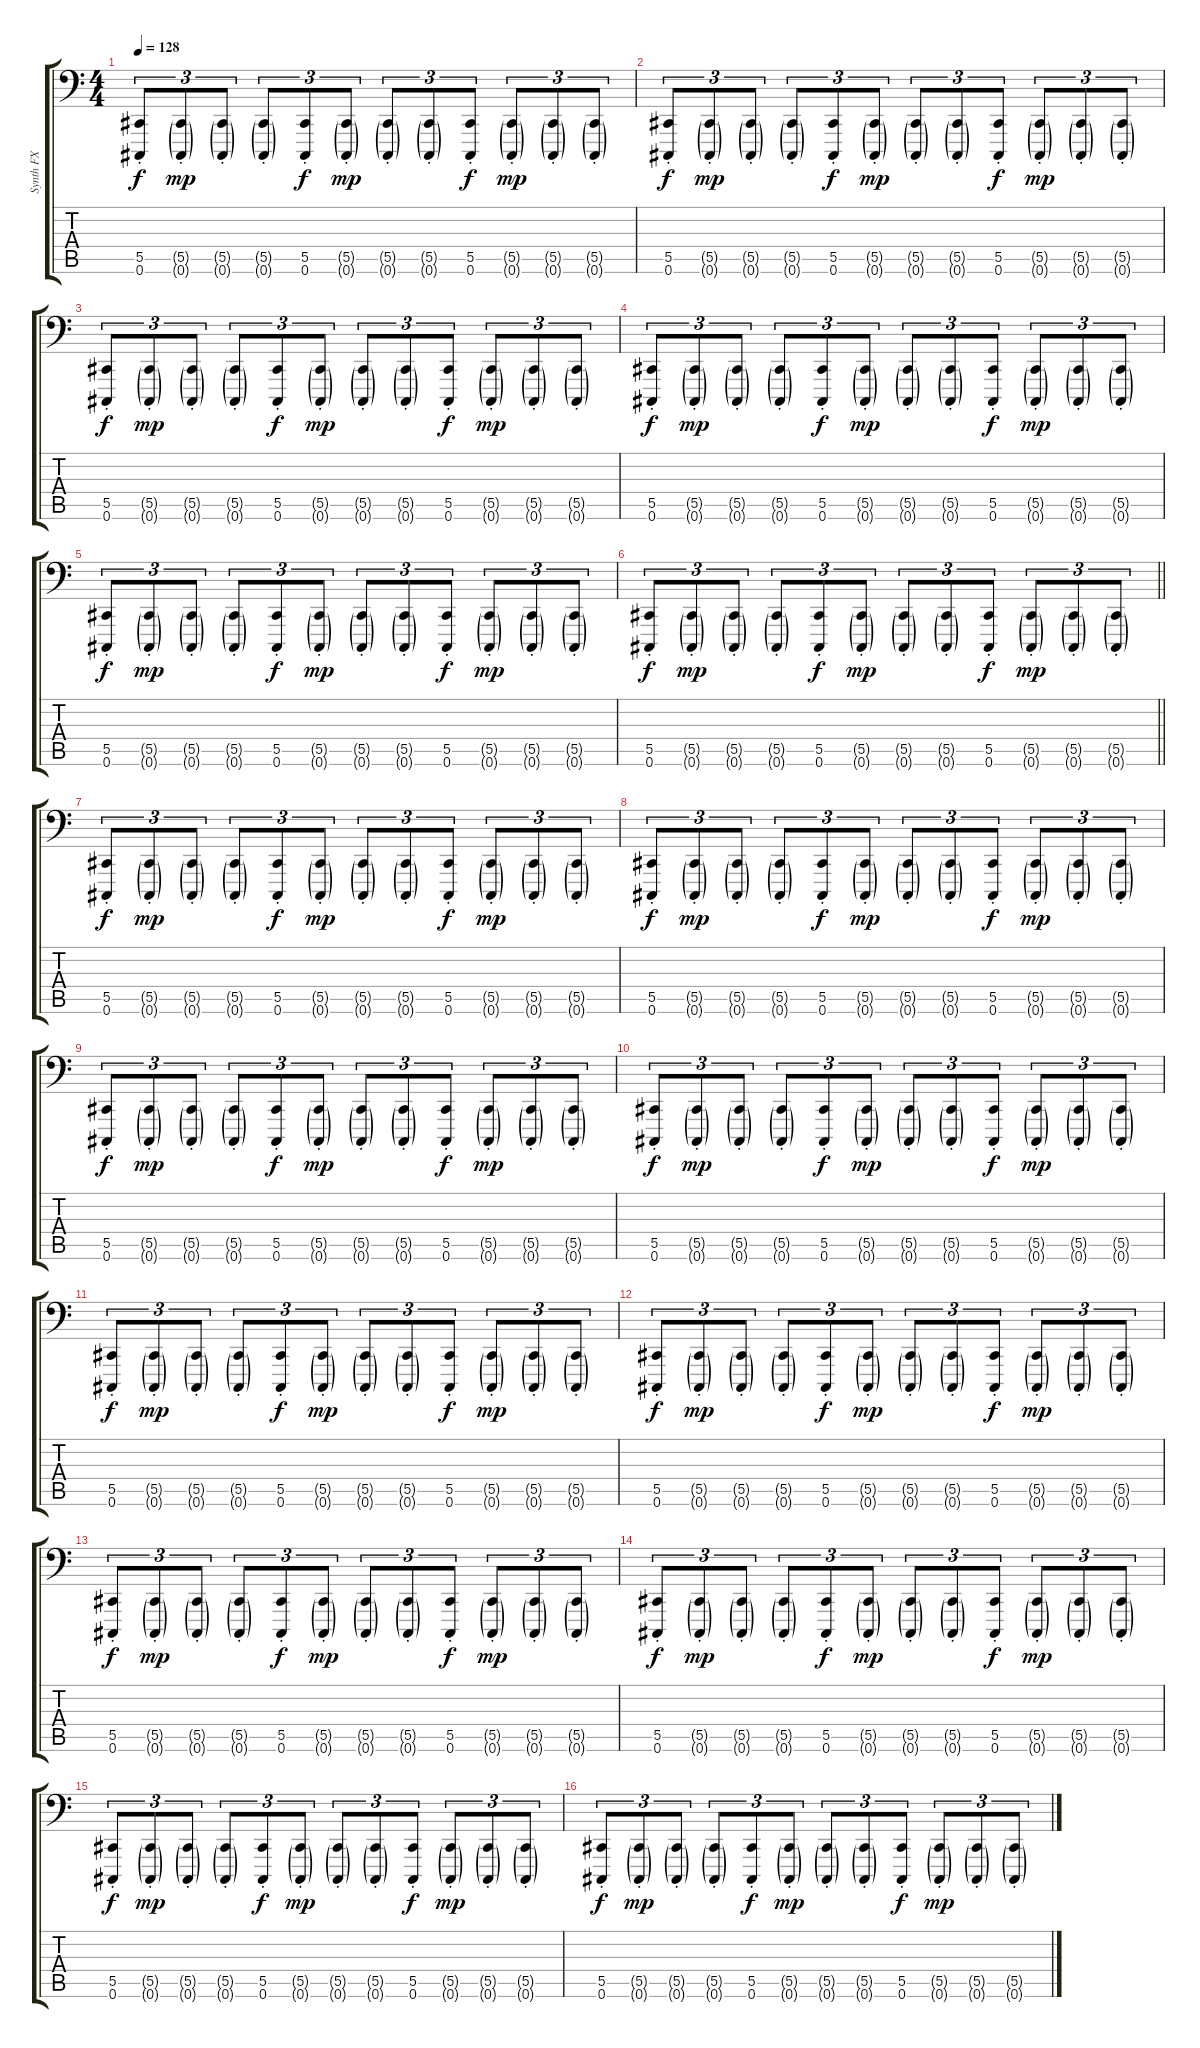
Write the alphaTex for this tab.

\track ("Synth FX" "Synth FX") {instrument lead2sawtooth}
\staff {score tabs}
\tuning (Eb3 Bb2 Gb2 Db2 Ab1 Db1) {hide}
\ts (4 4)
\tempo 128
\clef f4
\ks c
(5.5{st} 0.6{st}).8{tu (3 2) dy f} (5.5{g st} 0.6{g st}).8{tu (3 2) dy mp} (5.5{g st} 0.6{g st}).8{tu (3 2)} (5.5{g st} 0.6{g st}).8{tu (3 2)} (5.5{st} 0.6{st}).8{tu (3 2) dy f} (5.5{g st} 0.6{g st}).8{tu (3 2) dy mp} (5.5{g st} 0.6{g st}).8{tu (3 2)} (5.5{g st} 0.6{g st}).8{tu (3 2)} (5.5{st} 0.6{st}).8{tu (3 2) dy f} (5.5{g st} 0.6{g st}).8{tu (3 2) dy mp} (5.5{g st} 0.6{g st}).8{tu (3 2)} (5.5{g st} 0.6{g st}).8{tu (3 2)} |
(5.5{st} 0.6{st}).8{tu (3 2) dy f} (5.5{g st} 0.6{g st}).8{tu (3 2) dy mp} (5.5{g st} 0.6{g st}).8{tu (3 2)} (5.5{g st} 0.6{g st}).8{tu (3 2)} (5.5{st} 0.6{st}).8{tu (3 2) dy f} (5.5{g st} 0.6{g st}).8{tu (3 2) dy mp} (5.5{g st} 0.6{g st}).8{tu (3 2)} (5.5{g st} 0.6{g st}).8{tu (3 2)} (5.5{st} 0.6{st}).8{tu (3 2) dy f} (5.5{g st} 0.6{g st}).8{tu (3 2) dy mp} (5.5{g st} 0.6{g st}).8{tu (3 2)} (5.5{g st} 0.6{g st}).8{tu (3 2)} |
(5.5{st} 0.6{st}).8{tu (3 2) dy f} (5.5{g st} 0.6{g st}).8{tu (3 2) dy mp} (5.5{g st} 0.6{g st}).8{tu (3 2)} (5.5{g st} 0.6{g st}).8{tu (3 2)} (5.5{st} 0.6{st}).8{tu (3 2) dy f} (5.5{g st} 0.6{g st}).8{tu (3 2) dy mp} (5.5{g st} 0.6{g st}).8{tu (3 2)} (5.5{g st} 0.6{g st}).8{tu (3 2)} (5.5{st} 0.6{st}).8{tu (3 2) dy f} (5.5{g st} 0.6{g st}).8{tu (3 2) dy mp} (5.5{g st} 0.6{g st}).8{tu (3 2)} (5.5{g st} 0.6{g st}).8{tu (3 2)} |
(5.5{st} 0.6{st}).8{tu (3 2) dy f} (5.5{g st} 0.6{g st}).8{tu (3 2) dy mp} (5.5{g st} 0.6{g st}).8{tu (3 2)} (5.5{g st} 0.6{g st}).8{tu (3 2)} (5.5{st} 0.6{st}).8{tu (3 2) dy f} (5.5{g st} 0.6{g st}).8{tu (3 2) dy mp} (5.5{g st} 0.6{g st}).8{tu (3 2)} (5.5{g st} 0.6{g st}).8{tu (3 2)} (5.5{st} 0.6{st}).8{tu (3 2) dy f} (5.5{g st} 0.6{g st}).8{tu (3 2) dy mp} (5.5{g st} 0.6{g st}).8{tu (3 2)} (5.5{g st} 0.6{g st}).8{tu (3 2)} |
(5.5{st} 0.6{st}).8{tu (3 2) dy f} (5.5{g st} 0.6{g st}).8{tu (3 2) dy mp} (5.5{g st} 0.6{g st}).8{tu (3 2)} (5.5{g st} 0.6{g st}).8{tu (3 2)} (5.5{st} 0.6{st}).8{tu (3 2) dy f} (5.5{g st} 0.6{g st}).8{tu (3 2) dy mp} (5.5{g st} 0.6{g st}).8{tu (3 2)} (5.5{g st} 0.6{g st}).8{tu (3 2)} (5.5{st} 0.6{st}).8{tu (3 2) dy f} (5.5{g st} 0.6{g st}).8{tu (3 2) dy mp} (5.5{g st} 0.6{g st}).8{tu (3 2)} (5.5{g st} 0.6{g st}).8{tu (3 2)} |
\barLineRight lightlight
(5.5{st} 0.6{st}).8{tu (3 2) dy f} (5.5{g st} 0.6{g st}).8{tu (3 2) dy mp} (5.5{g st} 0.6{g st}).8{tu (3 2)} (5.5{g st} 0.6{g st}).8{tu (3 2)} (5.5{st} 0.6{st}).8{tu (3 2) dy f} (5.5{g st} 0.6{g st}).8{tu (3 2) dy mp} (5.5{g st} 0.6{g st}).8{tu (3 2)} (5.5{g st} 0.6{g st}).8{tu (3 2)} (5.5{st} 0.6{st}).8{tu (3 2) dy f} (5.5{g st} 0.6{g st}).8{tu (3 2) dy mp} (5.5{g st} 0.6{g st}).8{tu (3 2)} (5.5{g st} 0.6{g st}).8{tu (3 2)} |
\section ("" "")
(5.5{st} 0.6{st}).8{tu (3 2) dy f} (5.5{g st} 0.6{g st}).8{tu (3 2) dy mp} (5.5{g st} 0.6{g st}).8{tu (3 2)} (5.5{g st} 0.6{g st}).8{tu (3 2)} (5.5{st} 0.6{st}).8{tu (3 2) dy f} (5.5{g st} 0.6{g st}).8{tu (3 2) dy mp} (5.5{g st} 0.6{g st}).8{tu (3 2)} (5.5{g st} 0.6{g st}).8{tu (3 2)} (5.5{st} 0.6{st}).8{tu (3 2) dy f} (5.5{g st} 0.6{g st}).8{tu (3 2) dy mp} (5.5{g st} 0.6{g st}).8{tu (3 2)} (5.5{g st} 0.6{g st}).8{tu (3 2)} |
(5.5{st} 0.6{st}).8{tu (3 2) dy f} (5.5{g st} 0.6{g st}).8{tu (3 2) dy mp} (5.5{g st} 0.6{g st}).8{tu (3 2)} (5.5{g st} 0.6{g st}).8{tu (3 2)} (5.5{st} 0.6{st}).8{tu (3 2) dy f} (5.5{g st} 0.6{g st}).8{tu (3 2) dy mp} (5.5{g st} 0.6{g st}).8{tu (3 2)} (5.5{g st} 0.6{g st}).8{tu (3 2)} (5.5{st} 0.6{st}).8{tu (3 2) dy f} (5.5{g st} 0.6{g st}).8{tu (3 2) dy mp} (5.5{g st} 0.6{g st}).8{tu (3 2)} (5.5{g st} 0.6{g st}).8{tu (3 2)} |
(5.5{st} 0.6{st}).8{tu (3 2) dy f} (5.5{g st} 0.6{g st}).8{tu (3 2) dy mp} (5.5{g st} 0.6{g st}).8{tu (3 2)} (5.5{g st} 0.6{g st}).8{tu (3 2)} (5.5{st} 0.6{st}).8{tu (3 2) dy f} (5.5{g st} 0.6{g st}).8{tu (3 2) dy mp} (5.5{g st} 0.6{g st}).8{tu (3 2)} (5.5{g st} 0.6{g st}).8{tu (3 2)} (5.5{st} 0.6{st}).8{tu (3 2) dy f} (5.5{g st} 0.6{g st}).8{tu (3 2) dy mp} (5.5{g st} 0.6{g st}).8{tu (3 2)} (5.5{g st} 0.6{g st}).8{tu (3 2)} |
(5.5{st} 0.6{st}).8{tu (3 2) dy f} (5.5{g st} 0.6{g st}).8{tu (3 2) dy mp} (5.5{g st} 0.6{g st}).8{tu (3 2)} (5.5{g st} 0.6{g st}).8{tu (3 2)} (5.5{st} 0.6{st}).8{tu (3 2) dy f} (5.5{g st} 0.6{g st}).8{tu (3 2) dy mp} (5.5{g st} 0.6{g st}).8{tu (3 2)} (5.5{g st} 0.6{g st}).8{tu (3 2)} (5.5{st} 0.6{st}).8{tu (3 2) dy f} (5.5{g st} 0.6{g st}).8{tu (3 2) dy mp} (5.5{g st} 0.6{g st}).8{tu (3 2)} (5.5{g st} 0.6{g st}).8{tu (3 2)} |
(5.5{st} 0.6{st}).8{tu (3 2) dy f} (5.5{g st} 0.6{g st}).8{tu (3 2) dy mp} (5.5{g st} 0.6{g st}).8{tu (3 2)} (5.5{g st} 0.6{g st}).8{tu (3 2)} (5.5{st} 0.6{st}).8{tu (3 2) dy f} (5.5{g st} 0.6{g st}).8{tu (3 2) dy mp} (5.5{g st} 0.6{g st}).8{tu (3 2)} (5.5{g st} 0.6{g st}).8{tu (3 2)} (5.5{st} 0.6{st}).8{tu (3 2) dy f} (5.5{g st} 0.6{g st}).8{tu (3 2) dy mp} (5.5{g st} 0.6{g st}).8{tu (3 2)} (5.5{g st} 0.6{g st}).8{tu (3 2)} |
(5.5{st} 0.6{st}).8{tu (3 2) dy f} (5.5{g st} 0.6{g st}).8{tu (3 2) dy mp} (5.5{g st} 0.6{g st}).8{tu (3 2)} (5.5{g st} 0.6{g st}).8{tu (3 2)} (5.5{st} 0.6{st}).8{tu (3 2) dy f} (5.5{g st} 0.6{g st}).8{tu (3 2) dy mp} (5.5{g st} 0.6{g st}).8{tu (3 2)} (5.5{g st} 0.6{g st}).8{tu (3 2)} (5.5{st} 0.6{st}).8{tu (3 2) dy f} (5.5{g st} 0.6{g st}).8{tu (3 2) dy mp} (5.5{g st} 0.6{g st}).8{tu (3 2)} (5.5{g st} 0.6{g st}).8{tu (3 2)} |
(5.5{st} 0.6{st}).8{tu (3 2) dy f} (5.5{g st} 0.6{g st}).8{tu (3 2) dy mp} (5.5{g st} 0.6{g st}).8{tu (3 2)} (5.5{g st} 0.6{g st}).8{tu (3 2)} (5.5{st} 0.6{st}).8{tu (3 2) dy f} (5.5{g st} 0.6{g st}).8{tu (3 2) dy mp} (5.5{g st} 0.6{g st}).8{tu (3 2)} (5.5{g st} 0.6{g st}).8{tu (3 2)} (5.5{st} 0.6{st}).8{tu (3 2) dy f} (5.5{g st} 0.6{g st}).8{tu (3 2) dy mp} (5.5{g st} 0.6{g st}).8{tu (3 2)} (5.5{g st} 0.6{g st}).8{tu (3 2)} |
(5.5{st} 0.6{st}).8{tu (3 2) dy f} (5.5{g st} 0.6{g st}).8{tu (3 2) dy mp} (5.5{g st} 0.6{g st}).8{tu (3 2)} (5.5{g st} 0.6{g st}).8{tu (3 2)} (5.5{st} 0.6{st}).8{tu (3 2) dy f} (5.5{g st} 0.6{g st}).8{tu (3 2) dy mp} (5.5{g st} 0.6{g st}).8{tu (3 2)} (5.5{g st} 0.6{g st}).8{tu (3 2)} (5.5{st} 0.6{st}).8{tu (3 2) dy f} (5.5{g st} 0.6{g st}).8{tu (3 2) dy mp} (5.5{g st} 0.6{g st}).8{tu (3 2)} (5.5{g st} 0.6{g st}).8{tu (3 2)} |
(5.5{st} 0.6{st}).8{tu (3 2) dy f} (5.5{g st} 0.6{g st}).8{tu (3 2) dy mp} (5.5{g st} 0.6{g st}).8{tu (3 2)} (5.5{g st} 0.6{g st}).8{tu (3 2)} (5.5{st} 0.6{st}).8{tu (3 2) dy f} (5.5{g st} 0.6{g st}).8{tu (3 2) dy mp} (5.5{g st} 0.6{g st}).8{tu (3 2)} (5.5{g st} 0.6{g st}).8{tu (3 2)} (5.5{st} 0.6{st}).8{tu (3 2) dy f} (5.5{g st} 0.6{g st}).8{tu (3 2) dy mp} (5.5{g st} 0.6{g st}).8{tu (3 2)} (5.5{g st} 0.6{g st}).8{tu (3 2)} |
(5.5{st} 0.6{st}).8{tu (3 2) dy f} (5.5{g st} 0.6{g st}).8{tu (3 2) dy mp} (5.5{g st} 0.6{g st}).8{tu (3 2)} (5.5{g st} 0.6{g st}).8{tu (3 2)} (5.5{st} 0.6{st}).8{tu (3 2) dy f} (5.5{g st} 0.6{g st}).8{tu (3 2) dy mp} (5.5{g st} 0.6{g st}).8{tu (3 2)} (5.5{g st} 0.6{g st}).8{tu (3 2)} (5.5{st} 0.6{st}).8{tu (3 2) dy f} (5.5{g st} 0.6{g st}).8{tu (3 2) dy mp} (5.5{g st} 0.6{g st}).8{tu (3 2)} (5.5{g st} 0.6{g st}).8{tu (3 2)}
